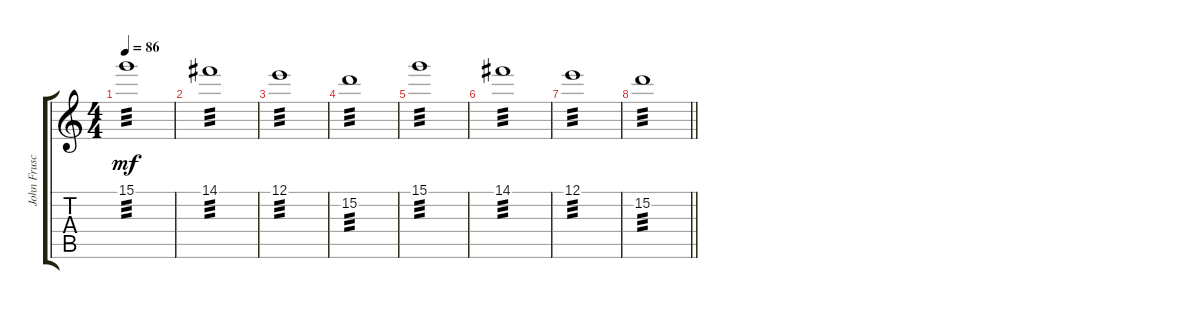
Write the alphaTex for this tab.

\track ("John Frusciante 4" "John Frusc") {instrument electricguitarclean}
\staff {score tabs}
\tuning (E4 B3 G3 D3 A2 E2) {hide}
\ts (4 4)
\tempo 86
\clef g2
\ks c
15.1.1{tp 3 dy mf} |
14.1.1{tp 3} |
12.1.1{tp 3} |
15.2.1{tp 3} |
15.1.1{tp 3} |
14.1.1{tp 3} |
12.1.1{tp 3} |
\barLineRight lightlight
15.2.1{tp 3}
